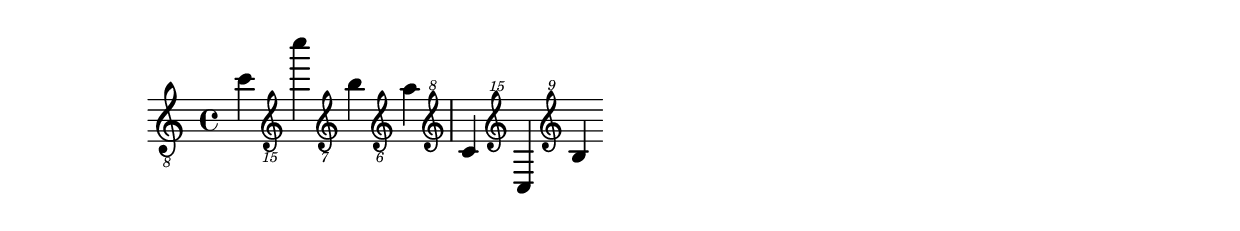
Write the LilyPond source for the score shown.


\version "2.7.13" \header {

    texidoc = "Octavation signs may be added to clefs.  These
octavation signs may be placed below or above (meaning an octave
higher or lower), and can take any value, including 15 for two octaves."

}
\layout { raggedright = ##t  }


\relative c'' {

  \clef "G_8"
  c4
  \clef "G_15"
  c4
  \clef "G_7"
  c4
  \clef "G_6"
  c4 
  \clef "G^8"
  c4 
  \clef "G^15"
  c4 
  \clef "G^9"
  c4 
}

